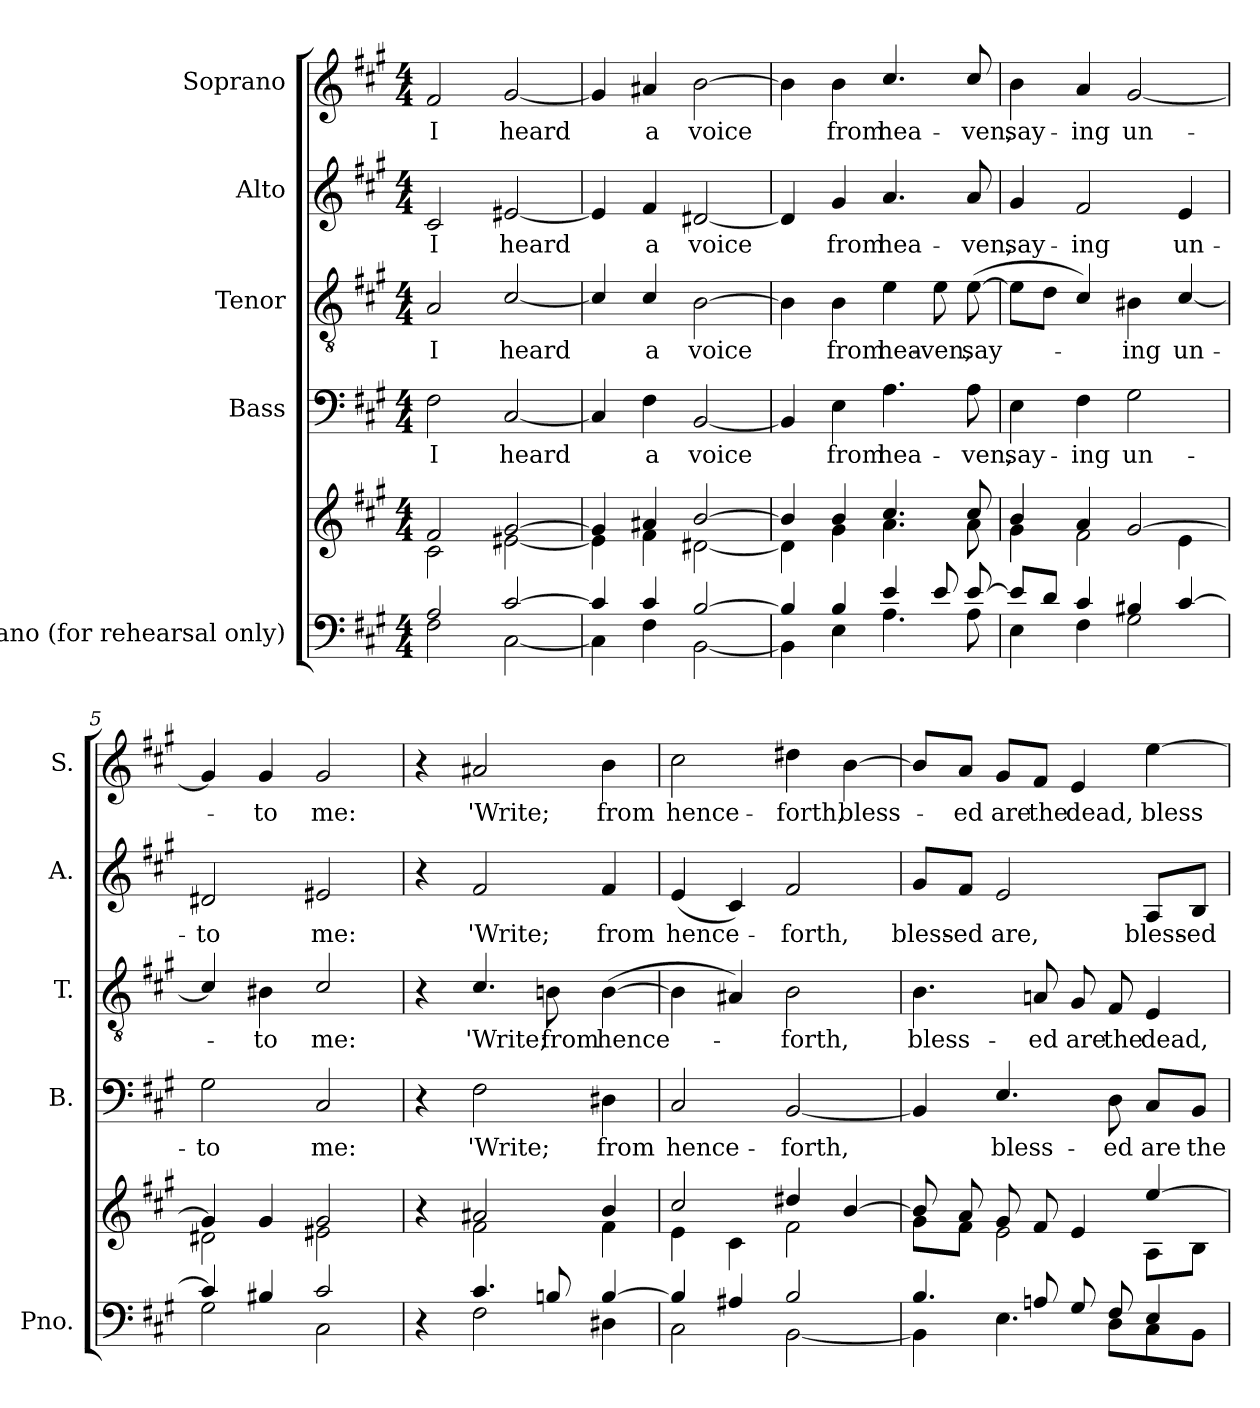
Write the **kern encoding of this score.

**kern	**kern	**kern	**text	**kern	**text	**kern	**text	**kern	**text
*part5	*part5	*part4	*part4	*part3	*part3	*part2	*part2	*part1	*part1
*staff6	*staff5	*staff4	*staff4	*staff3	*staff3	*staff2	*staff2	*staff1	*staff1
*I"Piano (for  rehearsal only)	*	*I"Bass	*	*I"Tenor	*	*I"Alto	*	*I"Soprano	*
*I'Pno.	*	*I'B.	*	*I'T.	*	*I'A.	*	*I'S.	*
*stria5	*stria5	*	*	*	*	*	*	*	*
*clefF4	*clefG2	*clefF4	*	*clefGv2	*	*clefG2	*	*clefG2	*
*k[f#c#g#]	*k[f#c#g#]	*k[f#c#g#]	*	*k[f#c#g#]	*	*k[f#c#g#]	*	*k[f#c#g#]	*
*A:	*A:	*A:	*	*A:	*	*A:	*	*A:	*
*M4/4	*M4/4	*M4/4	*	*M4/4	*	*M4/4	*	*M4/4	*
=1	=1	=1	=1	=1	=1	=1	=1	=1	=1
*^	*^	*	*	*	*	*	*	*	*
!	!	!	!	!	!LO:LY:b	!	!LO:LY:b	!	!LO:LY:b	!	!LO:LY:b
2A/	2F#\	2f#/	2c#\	2F#\	I	2A/	I	2c#/	I	2f#/	I
!	!	!	!	!	!LO:LY:b	!	!LO:LY:b	!	!LO:LY:b	!	!LO:LY:b
[2c#/	[2C#\	[2g#/	[2e#X\	[2C#/	heard	[2c#/	heard	[2e#X/	heard	[2g#/	heard
=2	=2	=2	=2	=2	=2	=2	=2	=2	=2	=2	=2
4c#/]	4C#\]	4g#/]	4e#\]	4C#/]	.	4c#/]	.	4e#/]	.	4g#/]	.
!	!	!	!	!	!LO:LY:b	!	!LO:LY:b	!	!LO:LY:b	!	!LO:LY:b
4c#/	4F#\	4a#X/	4f#\	4F#\	a	4c#/	a	4f#/	a	4a#X/	a
!	!	!	!	!	!LO:LY:b	!	!LO:LY:b	!	!LO:LY:b	!	!LO:LY:b
[2B/	[2BB\	[2b/	[2d#X\	[2BB/	voice	[2B\	voice	[2d#X/	voice	[2b\	voice
=3	=3	=3	=3	=3	=3	=3	=3	=3	=3	=3	=3
4B/]	4BB\]	4b/]	4d#\]	4BB/]	.	4B\]	.	4d#/]	.	4b\]	.
!	!	!	!	!	!LO:LY:b	!	!LO:LY:b	!	!LO:LY:b	!	!LO:LY:b
4B/	4E\	4b/	4g#\	4E\	from	4B\	from	4g#/	from	4b\	from
!	!	!	!	!	!LO:LY:b	!	!LO:LY:b	!	!LO:LY:b	!	!LO:LY:b
4e/	4.A\	4.cc#/	4.a\	4.A\	hea-	4e\	hea-	4.a/	hea-	4.cc#/	hea-
!	!	!	!	!	!	!	!LO:LY:b	!	!	!	!
8e/	.	.	.	.	.	8e\	-ven,	.	.	.	.
!	!	!	!	!	!LO:LY:b	!	!LO:LY:b	!	!LO:LY:b	!	!LO:LY:b
[8e/	8A\	8cc#/	8a\	8A\	-ven,	(>[8e\	say-	8a/	-ven,	8cc#/	-ven,
=4	=4	=4	=4	=4	=4	=4	=4	=4	=4	=4	=4
!	!	!	!	!	!LO:LY:b	!	!	!	!LO:LY:b	!	!LO:LY:b
8e/L]	4E\	4b/	4g#\	4E\	say-	8e\L]	.	4g#/	say-	4b\	say-
8d/J	.	.	.	.	.	8d\J	.	.	.	.	.
!	!	!	!	!	!LO:LY:b	!	!	!	!LO:LY:b	!	!LO:LY:b
4c#/	4F#\	4a/	2f#\	4F#\	-ing	4c#/)	.	2f#/	-ing	4a/	-ing
!	!	!	!	!	!LO:LY:b	!	!LO:LY:b	!	!	!	!LO:LY:b
4B#X/	2G#\	[2g#/	.	2G#\	un-	4B#X\	-ing	.	.	[2g#/	un-
!	!	!	!	!	!	!	!LO:LY:b	!	!LO:LY:b	!	!
[4c#/	.	.	4e\	.	.	[4c#/	un-	4e/	un-	.	.
=5	=5	=5	=5	=5	=5	=5	=5	=5	=5	=5	=5
!	!	!	!	!	!LO:LY:b	!	!	!	!LO:LY:b	!	!
4c#/]	2G#\	4g#/]	2d#X\	2G#\	-to	4c#/]	.	2d#X/	-to	4g#/]	.
!	!	!	!	!	!	!	!LO:LY:b	!	!	!	!LO:LY:b
4B#X/	.	4g#/	.	.	.	4B#X\	-to	.	.	4g#/	-to
!	!	!	!	!	!LO:LY:b	!	!LO:LY:b	!	!LO:LY:b	!	!LO:LY:b
2c#/	2C#\	2g#/	2e#X\	2C#/	me:	2c#/	me:	2e#X/	me:	2g#/	me:
!!LO:LB:g=z
=6	=6	=6	=6	=6	=6	=6	=6	=6	=6	=6	=6
4r	4ryy	4r	4ryy	4r	.	4r	.	4r	.	4r	.
!	!	!	!	!	!LO:LY:b	!	!LO:LY:b	!	!LO:LY:b	!	!LO:LY:b
4.c#/	2F#\	2a#X/	2f#\	2F#\	'Write;	4.c#/	'Write;	2f#/	'Write;	2a#X/	'Write;
!	!	!	!	!	!	!	!LO:LY:b	!	!	!	!
8Bni/	.	.	.	.	.	8Bni\	from	.	.	.	.
!	!	!	!	!	!LO:LY:b	!	!LO:LY:b	!	!LO:LY:b	!	!LO:LY:b
[4B/	4D#X\	4b/	4f#\	4D#X\	from	(<[4B\	hence-	4f#/	from	4b\	from
=7	=7	=7	=7	=7	=7	=7	=7	=7	=7	=7	=7
!	!	!	!	!	!LO:LY:b	!	!	!	!LO:LY:b	!	!LO:LY:b
4B/]	2C#\	2cc#/	4e\	2C#/	hence-	4B\]	.	(<4e/	hence-	2cc#\	hence-
4A#X/	.	.	4c#\	.	.	4A#X/)	.	4c#/)	.	.	.
!	!	!	!	!	!LO:LY:b	!	!LO:LY:b	!	!LO:LY:b	!	!LO:LY:b
2B/	[2BB\	4dd#X/	2f#\	[2BB/	-forth,	2B\	-forth,	2f#/	forth,	4dd#X\	-forth,
!	!	!	!	!	!	!	!	!	!	!	!LO:LY:b
.	.	[4b/	.	.	.	.	.	.	.	[4b\	bless-
=8	=8	=8	=8	=8	=8	=8	=8	=8	=8	=8	=8
!	!	!	!	!	!	!	!LO:LY:b	!	!LO:LY:b	!	!
4.B/	4BB\]	8b/]	8g#\L	4BB/]	.	4.B\	bless-	8g#/L	bless-	8b/L]	.
!	!	!	!	!	!	!	!	!	!LO:LY:b	!	!LO:LY:b
.	.	8a/	8f#\J	.	.	.	.	8f#/J	-ed	8a/J	-ed
!	!	!	!	!	!LO:LY:b	!	!	!	!LO:LY:b	!	!LO:LY:b
.	4.E\	8g#/	2e\	4.E/	bless-	.	.	2e/	are,	8g#/L	are
!	!	!	!	!	!	!	!LO:LY:b	!	!	!	!LO:LY:b
8Ani/	.	8f#/	.	.	.	8Ani/	-ed	.	.	8f#/J	the
!	!	!	!	!	!	!	!LO:LY:b	!	!	!	!LO:LY:b
8G#/	.	4e/	.	.	.	8G#/	are	.	.	4e/	dead,
!	!	!	!	!	!LO:LY:b	!	!LO:LY:b	!	!	!	!
8F#/	8D\L	.	.	8D\	-ed	8F#/	the	.	.	.	.
!	!	!	!	!	!LO:LY:b	!	!LO:LY:b	!	!LO:LY:b	!	!LO:LY:b
4E/	8C#\	[4ee/	8A\L	8C#/L	are	4E/	dead,	8A/L	bless-	[4ee\	bless-
!	!	!	!	!	!LO:LY:b	!	!	!	!LO:LY:b	!	!
.	8BB\J	.	8B\J	8BB/J	the	.	.	8B/J	-ed	.	.
*v	*v	*	*	*	*	*	*	*	*	*	*
*	*v	*v	*	*	*	*	*	*	*	*
=	=	=	=	=	=	=	=	=	=
*-	*-	*-	*-	*-	*-	*-	*-	*-	*-
